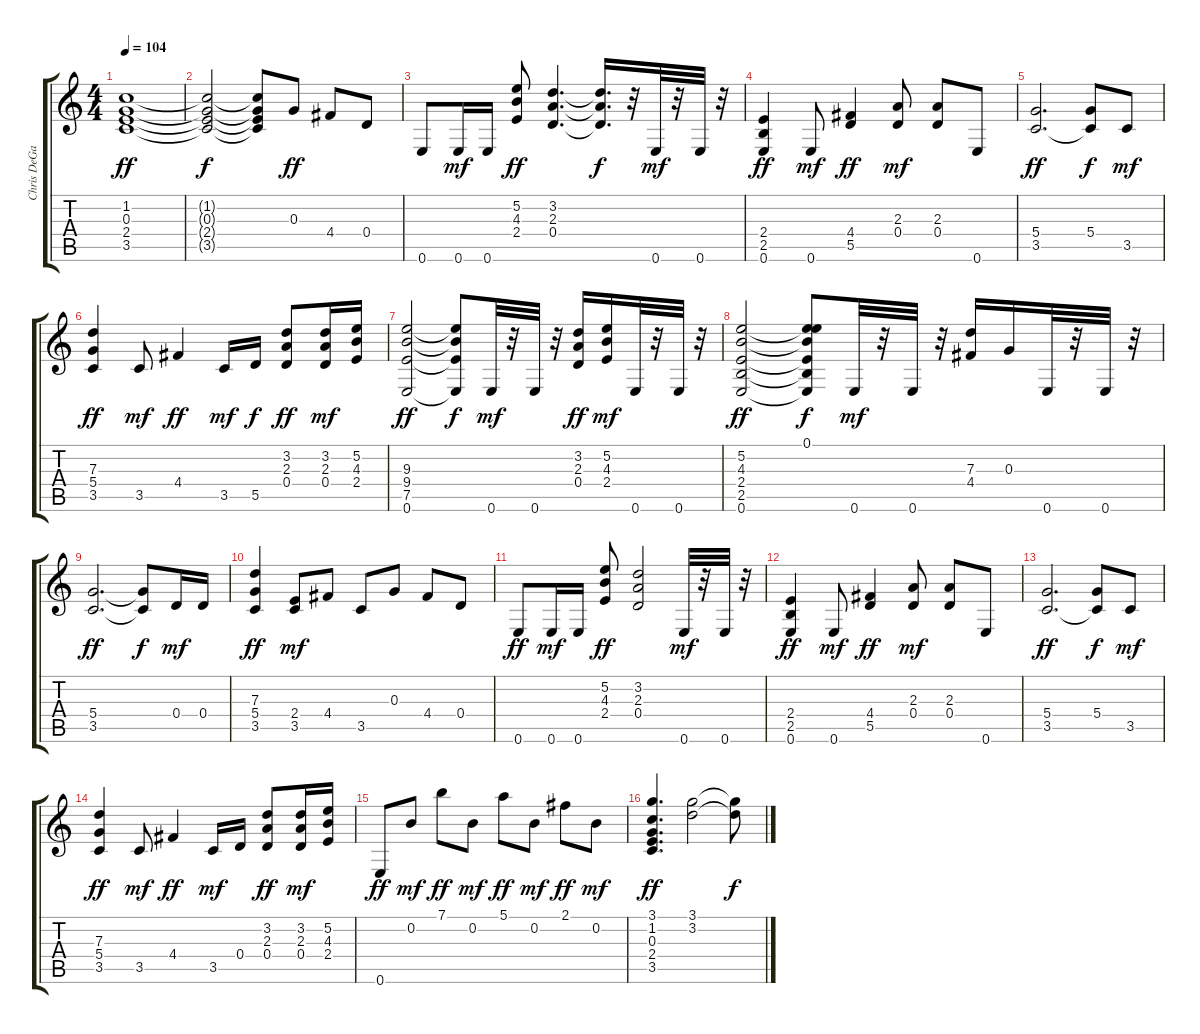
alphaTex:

\track ("Chris DeGarmo" "Chris DeGa") {instrument distortionguitar}
\staff {score tabs}
\tuning (E4 B3 G3 D3 A2 E2) {hide}
\ts (4 4)
\tempo 104
\clef g2
\ks c
(1.2 0.3 2.4 3.5).1{dy ff} |
(1.2{t} 0.3{t} 2.4{t} 3.5{t}).2{dy f} (1.2{t} 0.3{t} 2.4{t} 3.5{t}).8 0.3.8{dy ff} 4.4.8 0.4.8 |
0.6.8 0.6.16{dy mf} 0.6.16 (5.2 4.3 2.4).8{dy ff} (3.2 2.3 0.4).4{d} (3.2{t} 2.3{t} 0.4{t}).16{d dy f} r.32 0.6.32{dy mf} r.32 0.6.32 r.32 |
(2.4 2.5 0.6).4{dy ff} 0.6.8{dy mf} (4.4 5.5).4{dy ff} (2.3 0.4).8{dy mf} (2.3 0.4).8 0.6.8 |
(5.4 3.5).2{d dy ff} (5.4 3.5{t}).8{dy f} 3.5.8{dy mf} |
(7.3 5.4 3.5).4{dy ff} 3.5.8{dy mf} 4.4.4{dy ff} 3.5.16{dy mf} 5.5.16{dy f} (3.2 2.3 0.4).8{dy ff} (3.2 2.3 0.4).16{dy mf} (5.2 4.3 2.4).16 |
(9.3 9.4 7.5 0.6).2{dy ff} (9.3{t} 9.4{t} 7.5{t} 0.6{t}).8{dy f} 0.6.32{dy mf} r.32 0.6.32 r.32 (3.2 2.3 0.4).16{dy ff} (5.2 4.3 2.4).16{dy mf} 0.6.32 r.32 0.6.32 r.32 |
(5.2 4.3 2.4 2.5 0.6).2{dy ff} (0.1 5.2{t} 4.3{t} 2.4{t} 2.5{t} 0.6{t}).8{dy f} 0.6.32{dy mf} r.32 0.6.32 r.32 (7.3 4.4).16 0.3.16 0.6.32 r.32 0.6.32 r.32 |
(5.4 3.5).2{d dy ff} (5.4{t} 3.5{t}).8{dy f} 0.4.16{dy mf} 0.4.16 |
(7.3 5.4 3.5).4{dy ff} (2.4 3.5).8{dy mf} 4.4.8 3.5.8 0.3.8 4.4.8 0.4.8 |
0.6.8{dy ff} 0.6.16{dy mf} 0.6.16 (5.2 4.3 2.4).8{dy ff} (3.2 2.3 0.4).2 0.6.32{dy mf} r.32 0.6.32 r.32 |
(2.4 2.5 0.6).4{dy ff} 0.6.8{dy mf} (4.4 5.5).4{dy ff} (2.3 0.4).8{dy mf} (2.3 0.4).8 0.6.8 |
(5.4 3.5).2{d dy ff} (5.4 3.5{t}).8{dy f} 3.5.8{dy mf} |
(7.3 5.4 3.5).4{dy ff} 3.5.8{dy mf} 4.4.4{dy ff} 3.5.16{dy mf} 0.4.16 (3.2 2.3 0.4).8{dy ff} (3.2 2.3 0.4).16{dy mf} (5.2 4.3 2.4).16 |
0.6.8{dy ff} 0.2.8{dy mf} 7.1.8{dy ff} 0.2.8{dy mf} 5.1.8{dy ff} 0.2.8{dy mf} 2.1.8{dy ff} 0.2.8{dy mf} |
(3.1 1.2 0.3 2.4 3.5).4{d dy ff} (3.1 3.2).2 (3.1{t} 3.2{t}).8{dy f}
